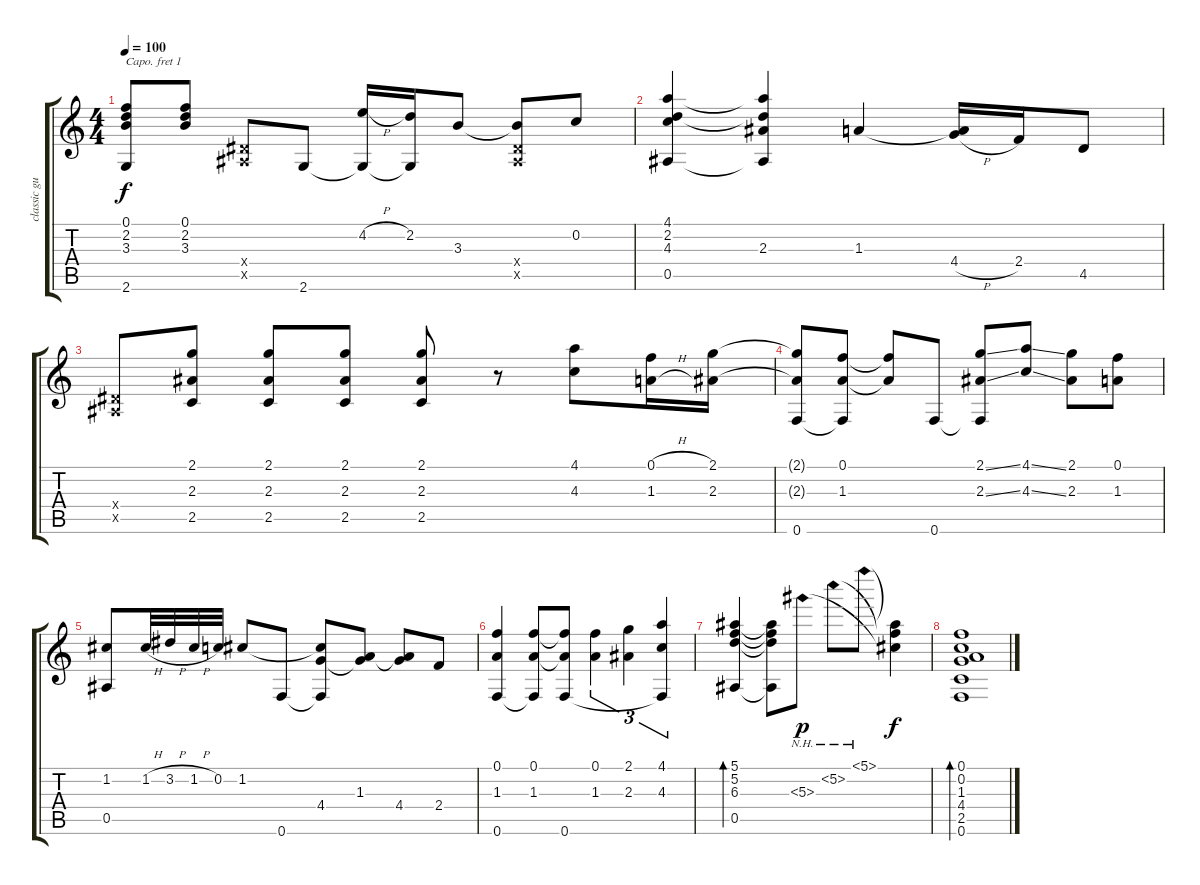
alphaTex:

\track ("classic guitar" "classic gu") {instrument acousticguitarnylon}
\staff {score tabs}
\capo 1
\tuning (E4 B3 G3 D3 A2 E2) {hide}
\ts (4 4)
\tempo 100
\clef g2
\ks c
(0.1{t} 2.2{t} 3.3{t} 2.6{t}).8{dy f} (0.1 2.2 3.3).8 (0.4{x} 0.5{x}).8 2.6.8 (4.2{h} 2.6{t}).16 (2.2 2.6{t}).16 3.3.8 (3.3{t} 0.4{x} 0.5{x}).8 0.2.8 |
(4.1 2.2 4.3 0.5).4 (4.1{t} 2.2{t} 2.3 0.5{t}).4 1.3.4 (1.3{t} 4.4{h}).16 2.4.16 4.5.8 |
(0.4{x} 0.5{x}).8 (2.1 2.3 2.5).8 (2.1 2.3 2.5).8 (2.1 2.3 2.5).8 (2.1 2.3 2.5).8 r.8 (4.1 4.3).8 (0.1{h} 1.3{h}).16 (2.1 2.3).16 |
(2.1{t} 2.3{t} 0.6).8 (0.1 1.3 0.6{t}).8 (0.1{t} 1.3{t}).8 0.6.8 (2.1{ss} 2.3{ss} 0.6{t}).8 (4.1{ss} 4.3{ss}).8 (2.1 2.3).8 (0.1 1.3).8 |
(1.2 0.5).8 1.2{h}.32 3.2{h}.32 1.2{h}.32 0.2.32 1.2.8 0.6.8 (1.2{t} 4.4 0.6{t}).8 (1.3 4.4{t}).8 (1.3{t} 4.4).8 2.4.8 |
(0.1 1.3 0.6).4 (0.1 1.3 0.6{t}).8 (0.1{t} 1.3{t} 0.6).8 (0.1 1.3).4{tu (3 2)} (2.1 2.3).4{tu (3 2)} (4.1 4.3 0.6{t}).4{tu (3 2)} |
(5.1 5.2 6.3 0.5).4{bd 480} (5.1{t} 5.2{t} 6.3{t} 0.5{t}).8 5.3{nh}.8{dy p} 5.2{nh}.8 5.1{nh}.8 (5.1{t} 5.2{t} 5.3{t}).4{dy f} |
(0.1 0.2 1.3 4.4 2.5 0.6).1{bd 480}
